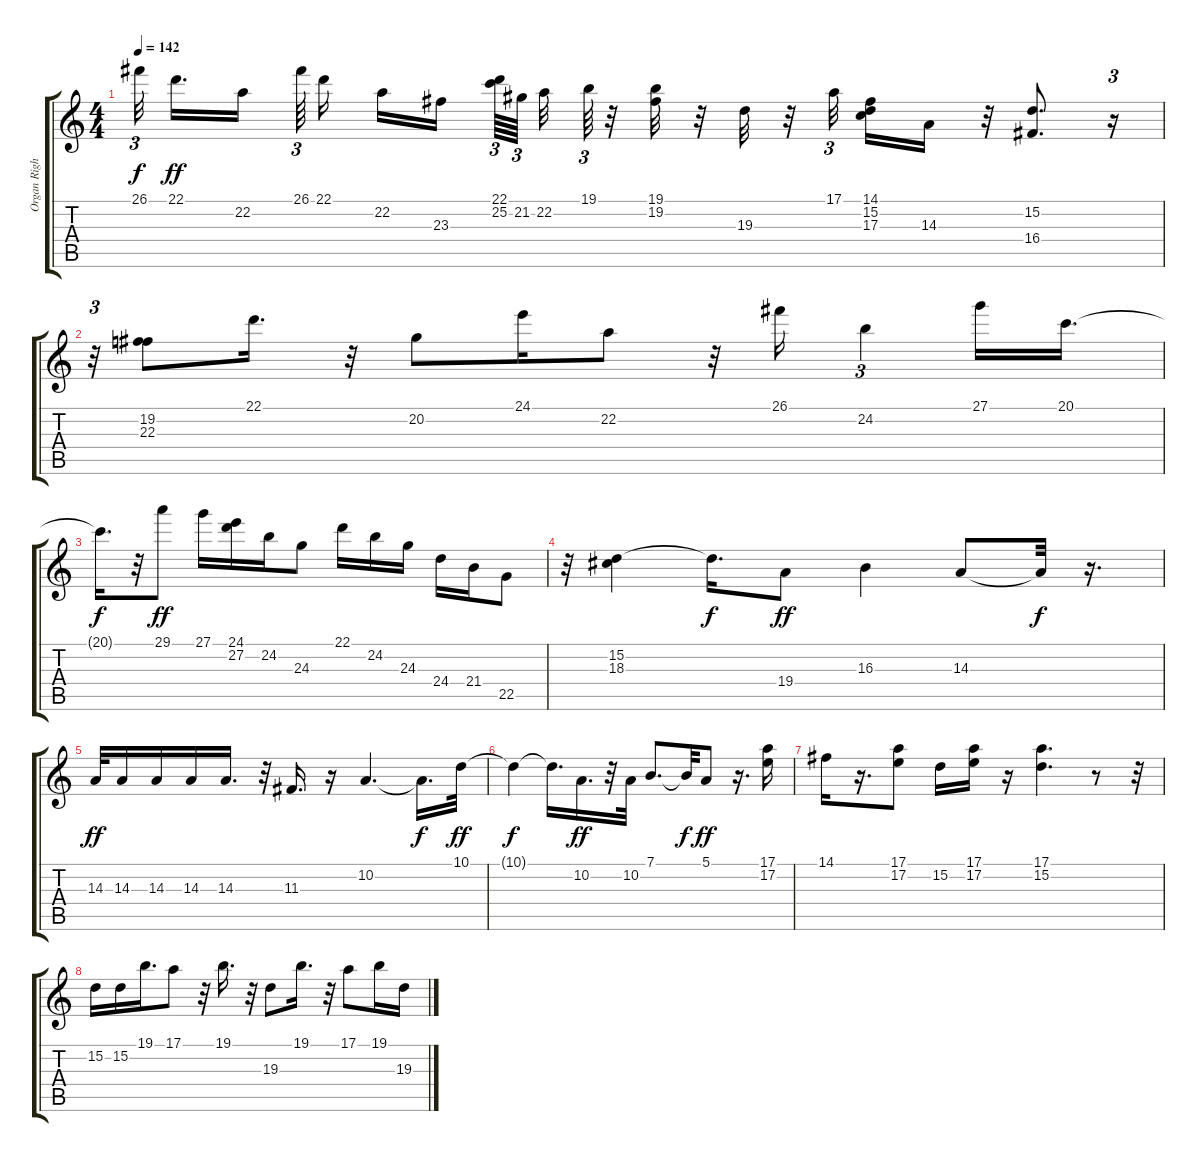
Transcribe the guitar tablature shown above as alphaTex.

\track ("Organ Right" "Organ Righ") {instrument percussiveorgan}
\staff {score tabs}
\tuning (E4 B3 G3 D3 A2 E2) {hide}
\ts (4 4)
\tempo 142
\clef g2
\ks c
26.1{t}.32{tu (3 2) dy f} 22.1.16{d dy ff} 22.2.16 26.1.64{tu (3 2)} 22.1.16 22.2.16 23.3.16 (22.1 25.2).64{tu (3 2)} 21.2.64{tu (3 2)} 22.2.32 19.1.64{tu (3 2)} r.32 (19.1 19.2).32 r.32 19.3.32 r.32 17.1.32{tu (3 2)} (14.1 15.2 17.3).16 14.3.16 r.32 (15.2 16.4).8{d} r.16{tu (3 2)} |
r.32{tu (3 2)} (19.2 22.3).8 22.1.16{d} r.32 20.2.8 24.1.16 22.2.8 r.32 26.1.16 24.2.4{tu (3 2)} 27.1.16 20.1.16{d} |
20.1{t}.16{d dy f} r.32 29.1.8{dy ff} 27.1.16 (24.1 27.2).16 24.2.16 24.3.8 22.1.16 24.2.16 24.3.16 24.4.16 21.4.16 22.5.8 |
r.32 (15.2 18.3).4 15.2{t}.16{d dy f} 19.4.8{dy ff} 16.3.4 14.3.8 14.3{t}.32{dy f} r.16{d} |
14.3.32{dy ff} 14.3.16 14.3.16 14.3.16 14.3.16{d} r.32 11.3.16{d} r.16 10.2.4{d} 10.2{t}.16{d dy f} 10.1.32{dy ff} |
10.1{t}.4{dy f} 10.1{t}.16{d} 10.2.16{d dy ff} r.32 10.2.32 7.1.8{d} 7.1{t}.32{dy f} 5.1.8{dy ff} r.16{d} (17.1 17.2).16 |
14.1.16 r.16{d} (17.1 17.2).8 15.2.16 (17.1 17.2).16 r.16 (17.1 15.2).4{d} r.8 r.32 |
15.2.16 15.2.16 19.1.16{d} 17.1.8 r.32 19.1.16{d} r.32 19.3.8 19.1.16{d} r.32 17.1.8 19.1.16 19.3.16
